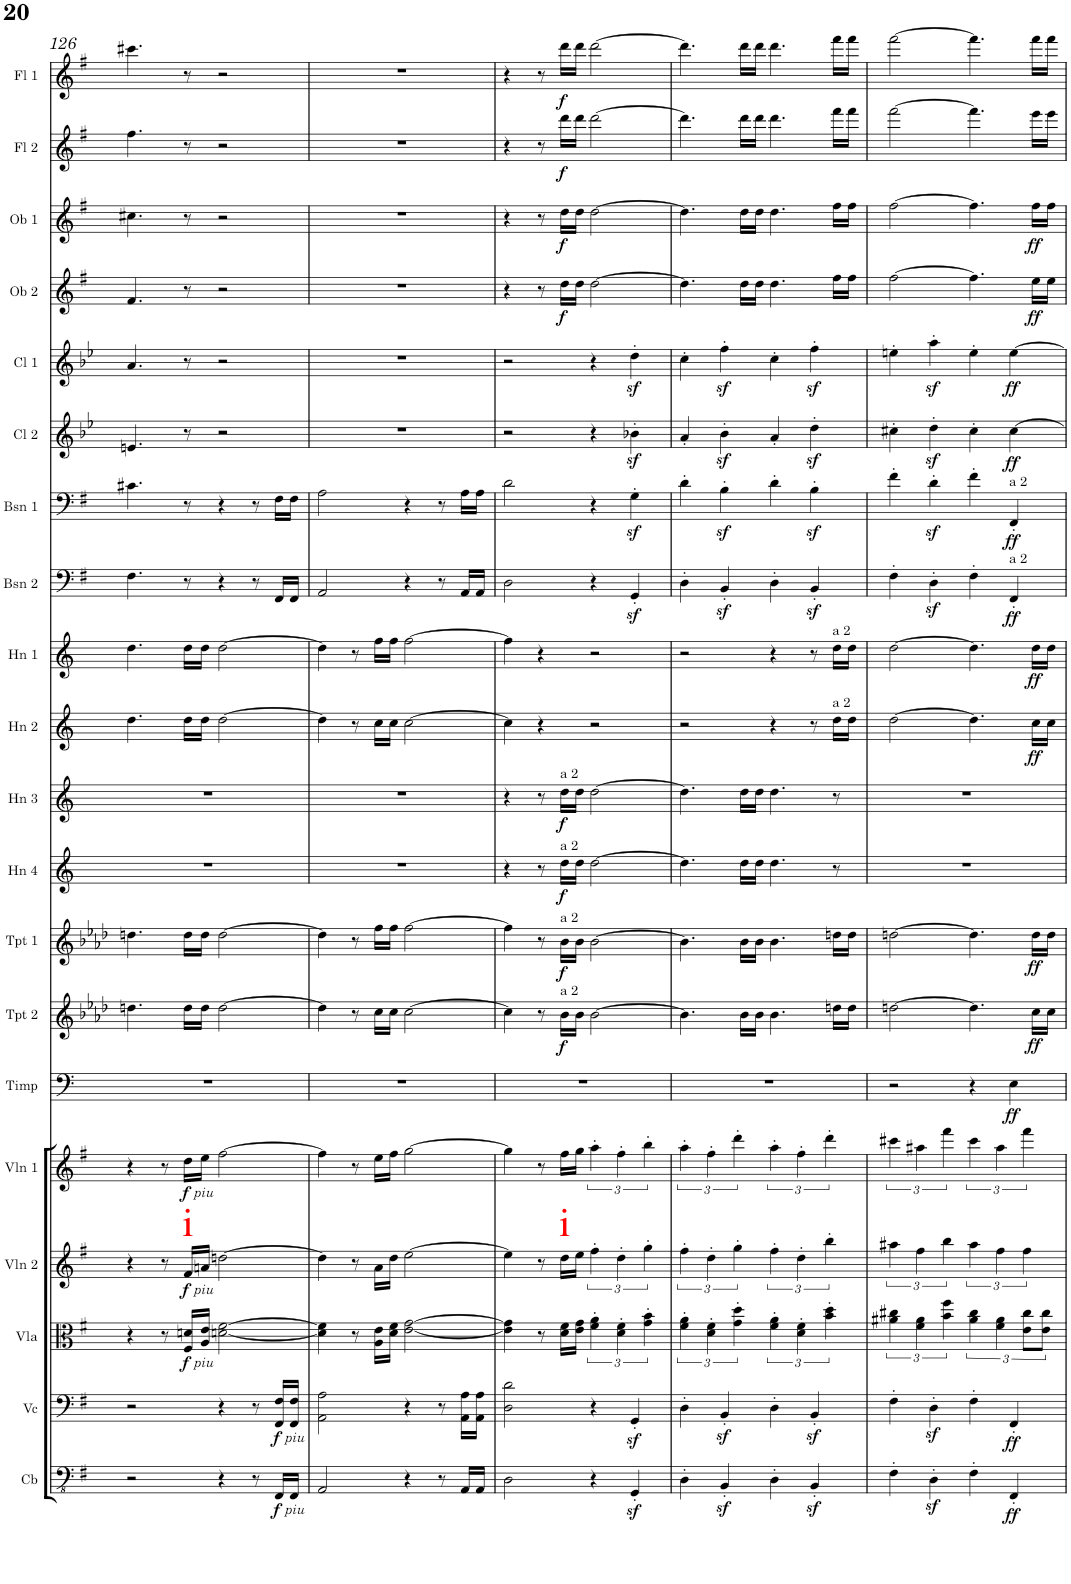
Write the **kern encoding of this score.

**kern	**dynam	**kern	**dynam	**kern	**dynam	**kern	**dynam	**kern	**text	**dynam	**kern	**dynam	**kern	**dynam	**kern	**dynam	**kern	**dynam	**kern	**dynam	**kern	**dynam	**kern	**dynam	**kern	**dynam	**kern	**dynam	**kern	**dynam	**kern	**dynam	**kern	**dynam	**kern	**dynam	**kern	**dynam	**kern	**dynam
*part20	*part20	*part19	*part19	*part18	*part18	*part17	*part17	*part16	*part16	*part16	*part15	*part15	*part14	*part14	*part13	*part13	*part12	*part12	*part11	*part11	*part10	*part10	*part9	*part9	*part8	*part8	*part7	*part7	*part6	*part6	*part5	*part5	*part4	*part4	*part3	*part3	*part2	*part2	*part1	*part1
*staff20	*staff20	*staff19	*staff19	*staff18	*staff18	*staff17	*staff17	*staff16	*staff16	*staff16	*staff15	*staff15	*staff14	*staff14	*staff13	*staff13	*staff12	*staff12	*staff11	*staff11	*staff10	*staff10	*staff9	*staff9	*staff8	*staff8	*staff7	*staff7	*staff6	*staff6	*staff5	*staff5	*staff4	*staff4	*staff3	*staff3	*staff2	*staff2	*staff1	*staff1
*I"Contrabass	*	*I"Violoncello	*	*I"Viola	*	*I"Violin 2	*	*I"Violin 1	*	*	*I"Timpani	*	*I"E Trumpet 2	*	*I"E Trumpet 1	*	*I"C Horn 4	*	*I"C Horn 3	*	*I"E Horn 2	*	*I"E Horn 1	*	*I"Bassoon 2	*	*I"Bassoon 1	*	*I"A Clarinet 2	*	*I"A Clarinet 1	*	*I"Oboe 2	*	*I"Oboe 1	*	*I"Flute 2	*	*I"Flute 1	*
*I'Cb	*	*I'Vc	*	*I'Vla	*	*I'Vln 2	*	*I'Vln 1	*	*	*I'Timp	*	*I'Tpt 2	*	*I'Tpt 1	*	*I'Hn 4	*	*I'Hn 3	*	*I'Hn 2	*	*I'Hn 1	*	*I'Bsn 2	*	*I'Bsn 1	*	*I'Cl 2	*	*I'Cl 1	*	*I'Ob 2	*	*I'Ob 1	*	*I'Fl 2	*	*I'Fl 1	*
!!LO:PB:g=z
*clefFv4	*	*clefF4	*	*clefC3	*	*clefG2	*	*clefG2	*	*	*clefF4	*	*clefG2	*	*clefG2	*	*clefG2	*	*clefG2	*	*clefG2	*	*clefG2	*	*clefF4	*	*clefF4	*	*clefG2	*	*clefG2	*	*clefG2	*	*clefG2	*	*clefG2	*	*clefG2	*
*Trd7c12	*	*	*	*	*	*	*	*	*	*	*	*	*Trd-2c-4	*	*Trd-2c-4	*	*Trd7c12	*	*Trd7c12	*	*Trd5c8	*	*Trd5c8	*	*	*	*	*	*Trd2c3	*	*Trd2c3	*	*	*	*	*	*	*	*	*
*k[f#]	*	*k[f#]	*	*k[f#]	*	*k[f#]	*	*k[f#]	*	*	*k[]	*	*k[b-e-a-d-]	*	*k[b-e-a-d-]	*	*k[]	*	*k[]	*	*k[]	*	*k[]	*	*k[f#]	*	*k[f#]	*	*k[b-e-]	*	*k[b-e-]	*	*k[f#]	*	*k[f#]	*	*k[f#]	*	*k[f#]	*
*M2/2	*	*M2/2	*	*M2/2	*	*M2/2	*	*M2/2	*	*	*M2/2	*	*M2/2	*	*M2/2	*	*M2/2	*	*M2/2	*	*M2/2	*	*M2/2	*	*M2/2	*	*M2/2	*	*M2/2	*	*M2/2	*	*M2/2	*	*M2/2	*	*M2/2	*	*M2/2	*
*met(c|)	*	*met(c|)	*	*met(c|)	*	*met(c|)	*	*met(c|)	*	*	*met(c|)	*	*met(c|)	*	*met(c|)	*	*met(c|)	*	*met(c|)	*	*met(c|)	*	*met(c|)	*	*met(c|)	*	*met(c|)	*	*met(c|)	*	*met(c|)	*	*met(c|)	*	*met(c|)	*	*met(c|)	*	*met(c|)	*
=126	=126	=126	=126	=126	=126	=126	=126	=126	=126	=126	=126	=126	=126	=126	=126	=126	=126	=126	=126	=126	=126	=126	=126	=126	=126	=126	=126	=126	=126	=126	=126	=126	=126	=126	=126	=126	=126	=126	=126	=126
2r	.	2r	.	4r	.	4r	.	4r	.	.	1r	.	4.ddn\	.	4.ddn\	.	1r	.	1r	.	4.dd\	.	4.dd\	.	4.F#\	.	4.c#X\	.	4.en/	.	4.a/	.	4.f#/	.	4.cc#X\	.	4.ff#\	.	4.ccc#X\	.
.	.	.	.	8r	.	8r	.	8r	.	.	.	.	.	.	.	.	.	.	.	.	.	.	.	.	.	.	.	.	.	.	.	.	.	.	.	.	.	.	.	.
!	!	!	!	!	!	!	!	!LO:TX:b:i:t=piu	!	!	!	!	!	!	!	!	!	!	!	!	!	!	!	!	!	!	!	!	!	!	!	!	!	!	!	!	!	!	!	!
!	!	!	!	!	!	!LO:TX:b:i:t=piu	!	!	!	!	!	!	!	!	!	!	!	!	!	!	!	!	!	!	!	!	!	!	!	!	!	!	!	!	!	!	!	!	!	!
!	!	!	!	!LO:TX:b:i:t=piu	!	!	!	!	!	!	!	!	!	!	!	!	!	!	!	!	!	!	!	!	!	!	!	!	!	!	!	!	!	!	!	!	!	!	!	!
!	!	!	!	!	!LO:DY:b	!	!LO:DY:b	!	!LO:LY:b:color=#FF0000	!LO:DY:b	!	!	!	!	!	!	!	!	!	!	!	!	!	!	!	!	!	!	!	!	!	!	!	!	!	!	!	!	!	!
.	.	.	.	16F#/ 16dn/LL	f	16f#/LL	f	16dd\LL	i	f	.	.	16dd\LL	.	16dd\LL	.	.	.	.	.	16dd\LL	.	16dd\LL	.	8r	.	8r	.	8r	.	8r	.	8r	.	8r	.	8r	.	8r	.
.	.	.	.	16A/ 16e/JJ	.	16an/JJ	.	16ee\JJ	.	.	.	.	16dd\JJ	.	16dd\JJ	.	.	.	.	.	16dd\JJ	.	16dd\JJ	.	.	.	.	.	.	.	.	.	.	.	.	.	.	.	.	.
4r	.	4r	.	[2dn\ [2f#\	.	[2ddn\	.	[2ff#\	.	.	.	.	[2dd\	.	[2dd\	.	.	.	.	.	[2dd\	.	[2dd\	.	4r	.	4r	.	2r	.	2r	.	2r	.	2r	.	2r	.	2r	.
8r	.	8r	.	.	.	.	.	.	.	.	.	.	.	.	.	.	.	.	.	.	.	.	.	.	8r	.	8r	.	.	.	.	.	.	.	.	.	.	.	.	.
!	!	!LO:TX:b:i:t=piu	!	!	!	!	!	!	!	!	!	!	!	!	!	!	!	!	!	!	!	!	!	!	!	!	!	!	!	!	!	!	!	!	!	!	!	!	!	!
!LO:TX:b:i:t=piu	!	!	!	!	!	!	!	!	!	!	!	!	!	!	!	!	!	!	!	!	!	!	!	!	!	!	!	!	!	!	!	!	!	!	!	!	!	!	!	!
!	!LO:DY:b	!	!LO:DY:b	!	!	!	!	!	!	!	!	!	!	!	!	!	!	!	!	!	!	!	!	!	!	!	!	!	!	!	!	!	!	!	!	!	!	!	!	!
16FFF#/LL	f	16FF#/ 16F#/LL	f	.	.	.	.	.	.	.	.	.	.	.	.	.	.	.	.	.	.	.	.	.	16FF#/LL	.	16F#\LL	.	.	.	.	.	.	.	.	.	.	.	.	.
16FFF#/JJ	.	16FF#/ 16F#/JJ	.	.	.	.	.	.	.	.	.	.	.	.	.	.	.	.	.	.	.	.	.	.	16FF#/JJ	.	16F#\JJ	.	.	.	.	.	.	.	.	.	.	.	.	.
=127	=127	=127	=127	=127	=127	=127	=127	=127	=127	=127	=127	=127	=127	=127	=127	=127	=127	=127	=127	=127	=127	=127	=127	=127	=127	=127	=127	=127	=127	=127	=127	=127	=127	=127	=127	=127	=127	=127	=127	=127
2AAA/	.	2AA\ 2A\	.	4d\] 4f#\]	.	4dd\]	.	4ff#\]	.	.	1r	.	4dd\]	.	4dd\]	.	1r	.	1r	.	4dd\]	.	4dd\]	.	2AA/	.	2A\	.	1r	.	1r	.	1r	.	1r	.	1r	.	1r	.
.	.	.	.	8r	.	8r	.	8r	.	.	.	.	8r	.	8r	.	.	.	.	.	8r	.	8r	.	.	.	.	.	.	.	.	.	.	.	.	.	.	.	.	.
.	.	.	.	16A\ 16e\LL	.	16a\LL	.	16ee\LL	.	.	.	.	16cc\LL	.	16ff\LL	.	.	.	.	.	16cc\LL	.	16ff\LL	.	.	.	.	.	.	.	.	.	.	.	.	.	.	.	.	.
.	.	.	.	16d\ 16f#\JJ	.	16dd\JJ	.	16ff#\JJ	.	.	.	.	16cc\JJ	.	16ff\JJ	.	.	.	.	.	16cc\JJ	.	16ff\JJ	.	.	.	.	.	.	.	.	.	.	.	.	.	.	.	.	.
4r	.	4r	.	[2e\ [2g\	.	[2ee\	.	[2gg\	.	.	.	.	[2cc\	.	[2ff\	.	.	.	.	.	[2cc\	.	[2ff\	.	4r	.	4r	.	.	.	.	.	.	.	.	.	.	.	.	.
8r	.	8r	.	.	.	.	.	.	.	.	.	.	.	.	.	.	.	.	.	.	.	.	.	.	8r	.	8r	.	.	.	.	.	.	.	.	.	.	.	.	.
16AAA/LL	.	16AA\ 16A\LL	.	.	.	.	.	.	.	.	.	.	.	.	.	.	.	.	.	.	.	.	.	.	16AA/LL	.	16A\LL	.	.	.	.	.	.	.	.	.	.	.	.	.
16AAA/JJ	.	16AA\ 16A\JJ	.	.	.	.	.	.	.	.	.	.	.	.	.	.	.	.	.	.	.	.	.	.	16AA/JJ	.	16A\JJ	.	.	.	.	.	.	.	.	.	.	.	.	.
=128	=128	=128	=128	=128	=128	=128	=128	=128	=128	=128	=128	=128	=128	=128	=128	=128	=128	=128	=128	=128	=128	=128	=128	=128	=128	=128	=128	=128	=128	=128	=128	=128	=128	=128	=128	=128	=128	=128	=128	=128
2DD\	.	2D\ 2d\	.	4e\] 4g\]	.	4ee\]	.	4gg\]	.	.	1r	.	4cc\]	.	4ff\]	.	4r	.	4r	.	4cc\]	.	4ff\]	.	2D\	.	2d\	.	2r	.	2r	.	4r	.	4r	.	4r	.	4r	.
.	.	.	.	8r	.	8r	.	8r	.	.	.	.	8r	.	8r	.	8r	.	8r	.	4r	.	4r	.	.	.	.	.	.	.	.	.	8r	.	8r	.	8r	.	8r	.
!	!	!	!	!	!	!	!	!	!	!	!	!	!	!	!	!	!	!	!LO:TX:a:t=a 2	!	!	!	!	!	!	!	!	!	!	!	!	!	!	!	!	!	!	!	!	!
!	!	!	!	!	!	!	!	!	!	!	!	!	!	!	!	!	!LO:TX:a:t=a 2	!	!	!	!	!	!	!	!	!	!	!	!	!	!	!	!	!	!	!	!	!	!	!
!	!	!	!	!	!	!	!	!	!	!	!	!	!	!	!LO:TX:a:t=a 2	!	!	!	!	!	!	!	!	!	!	!	!	!	!	!	!	!	!	!	!	!	!	!	!	!
!	!	!	!	!	!	!	!	!	!	!	!	!	!LO:TX:a:t=a 2	!	!	!	!	!	!	!	!	!	!	!	!	!	!	!	!	!	!	!	!	!	!	!	!	!	!	!
!	!	!	!	!	!	!	!	!	!LO:LY:b:color=#FF0000	!	!	!	!	!LO:DY:b	!	!LO:DY:b	!	!LO:DY:b	!	!LO:DY:b	!	!	!	!	!	!	!	!	!	!	!	!	!	!LO:DY:b	!	!LO:DY:b	!	!LO:DY:b	!	!LO:DY:b
.	.	.	.	16d\ 16f#\LL	.	16dd\LL	.	16ff#\LL	i	.	.	.	16b-\LL	f	16b-\LL	f	16dd\LL	f	16dd\LL	f	.	.	.	.	.	.	.	.	.	.	.	.	16dd\LL	f	16dd\LL	f	16ddd\LL	f	16ddd\LL	f
.	.	.	.	16e\ 16g\JJ	.	16ee\JJ	.	16gg\JJ	.	.	.	.	16b-\JJ	.	16b-\JJ	.	16dd\JJ	.	16dd\JJ	.	.	.	.	.	.	.	.	.	.	.	.	.	16dd\JJ	.	16dd\JJ	.	16ddd\JJ	.	16ddd\JJ	.
4r	.	4r	.	6f#\' 6a\'	.	6ff#'\	.	6aa'\	.	.	.	.	[2b-\	.	[2b-\	.	[2dd\	.	[2dd\	.	2r	.	2r	.	4r	.	4r	.	4r	.	4r	.	[2dd\	.	[2dd\	.	[2ddd\	.	[2ddd\	.
.	.	.	.	6d\' 6f#\'	.	6dd'\	.	6ff#'\	.	.	.	.	.	.	.	.	.	.	.	.	.	.	.	.	.	.	.	.	.	.	.	.	.	.	.	.	.	.	.	.
4GGGz<'/	.	4GGz<'/	.	.	.	.	.	.	.	.	.	.	.	.	.	.	.	.	.	.	.	.	.	.	4GGz<'/	.	4Gz<'\	.	4b-Xz<'\	.	4ddz<'\	.	.	.	.	.	.	.	.	.
.	.	.	.	6g\' 6b\'	.	6gg'\	.	6bb'\	.	.	.	.	.	.	.	.	.	.	.	.	.	.	.	.	.	.	.	.	.	.	.	.	.	.	.	.	.	.	.	.
=129	=129	=129	=129	=129	=129	=129	=129	=129	=129	=129	=129	=129	=129	=129	=129	=129	=129	=129	=129	=129	=129	=129	=129	=129	=129	=129	=129	=129	=129	=129	=129	=129	=129	=129	=129	=129	=129	=129	=129	=129
4DD'\	.	4D'\	.	6f#\' 6a\'	.	6ff#'\	.	6aa'\	.	.	1r	.	4.b-\]	.	4.b-\]	.	4.dd\]	.	4.dd\]	.	2r	.	2r	.	4D'\	.	4d'\	.	4a'/	.	4cc'\	.	4.dd\]	.	4.dd\]	.	4.ddd\]	.	4.ddd\]	.
.	.	.	.	6d\' 6f#\'	.	6dd'\	.	6ff#'\	.	.	.	.	.	.	.	.	.	.	.	.	.	.	.	.	.	.	.	.	.	.	.	.	.	.	.	.	.	.	.	.
4BBBz<'/	.	4BBz<'/	.	.	.	.	.	.	.	.	.	.	.	.	.	.	.	.	.	.	.	.	.	.	4BBz<'/	.	4Bz<'\	.	4b-z<'\	.	4ffz<'\	.	.	.	.	.	.	.	.	.
.	.	.	.	6g\' 6dd\'	.	6gg'\	.	6ddd'\	.	.	.	.	.	.	.	.	.	.	.	.	.	.	.	.	.	.	.	.	.	.	.	.	.	.	.	.	.	.	.	.
.	.	.	.	.	.	.	.	.	.	.	.	.	16b-\LL	.	16b-\LL	.	16dd\LL	.	16dd\LL	.	.	.	.	.	.	.	.	.	.	.	.	.	16dd\LL	.	16dd\LL	.	16ddd\LL	.	16ddd\LL	.
.	.	.	.	.	.	.	.	.	.	.	.	.	16b-\JJ	.	16b-\JJ	.	16dd\JJ	.	16dd\JJ	.	.	.	.	.	.	.	.	.	.	.	.	.	16dd\JJ	.	16dd\JJ	.	16ddd\JJ	.	16ddd\JJ	.
4DD'\	.	4D'\	.	6f#\' 6a\'	.	6ff#'\	.	6aa'\	.	.	.	.	4.b-\	.	4.b-\	.	4.dd\	.	4.dd\	.	4r	.	4r	.	4D'\	.	4d'\	.	4a'/	.	4cc'\	.	4.dd\	.	4.dd\	.	4.ddd\	.	4.ddd\	.
.	.	.	.	6d\' 6f#\'	.	6dd'\	.	6ff#'\	.	.	.	.	.	.	.	.	.	.	.	.	.	.	.	.	.	.	.	.	.	.	.	.	.	.	.	.	.	.	.	.
4BBBz<'/	.	4BBz<'/	.	.	.	.	.	.	.	.	.	.	.	.	.	.	.	.	.	.	8r	.	8r	.	4BBz<'/	.	4Bz<'\	.	4ddz<'\	.	4ffz<'\	.	.	.	.	.	.	.	.	.
.	.	.	.	6b\' 6dd\'	.	6bb'\	.	6ddd'\	.	.	.	.	.	.	.	.	.	.	.	.	.	.	.	.	.	.	.	.	.	.	.	.	.	.	.	.	.	.	.	.
!	!	!	!	!	!	!	!	!	!	!	!	!	!	!	!	!	!	!	!	!	!	!	!LO:TX:a:t=a 2	!	!	!	!	!	!	!	!	!	!	!	!	!	!	!	!	!
!	!	!	!	!	!	!	!	!	!	!	!	!	!	!	!	!	!	!	!	!	!LO:TX:a:t=a 2	!	!	!	!	!	!	!	!	!	!	!	!	!	!	!	!	!	!	!
.	.	.	.	.	.	.	.	.	.	.	.	.	16ddn\LL	.	16ddn\LL	.	8r	.	8r	.	16dd\LL	.	16dd\LL	.	.	.	.	.	.	.	.	.	16ff#\LL	.	16ff#\LL	.	16fff#\LL	.	16fff#\LL	.
.	.	.	.	.	.	.	.	.	.	.	.	.	16dd\JJ	.	16dd\JJ	.	.	.	.	.	16dd\JJ	.	16dd\JJ	.	.	.	.	.	.	.	.	.	16ff#\JJ	.	16ff#\JJ	.	16fff#\JJ	.	16fff#\JJ	.
=130	=130	=130	=130	=130	=130	=130	=130	=130	=130	=130	=130	=130	=130	=130	=130	=130	=130	=130	=130	=130	=130	=130	=130	=130	=130	=130	=130	=130	=130	=130	=130	=130	=130	=130	=130	=130	=130	=130	=130	=130
4FF#'\	.	4F#'\	.	6a#X\ 6cc#X\	.	6aa#X\	.	6ccc#X\	.	.	2r	.	[2ddn\	.	[2ddn\	.	1r	.	1r	.	[2dd\	.	[2dd\	.	4F#'\	.	4f#'\	.	4cc#X'\	.	4een'\	.	[2ff#\	.	[2ff#\	.	[2fff#\	.	[2fff#\	.
.	.	.	.	6f#\ 6a#\	.	6ff#\	.	6aa#X\	.	.	.	.	.	.	.	.	.	.	.	.	.	.	.	.	.	.	.	.	.	.	.	.	.	.	.	.	.	.	.	.
4DDz<'\	.	4Dz<'\	.	.	.	.	.	.	.	.	.	.	.	.	.	.	.	.	.	.	.	.	.	.	4Dz<'\	.	4dz<'\	.	4ddz<'\	.	4aaz<'\	.	.	.	.	.	.	.	.	.
.	.	.	.	6b\ 6ff#\	.	6bb\	.	6fff#\	.	.	.	.	.	.	.	.	.	.	.	.	.	.	.	.	.	.	.	.	.	.	.	.	.	.	.	.	.	.	.	.
4FF#'\	.	4F#'\	.	6a#\ 6cc#\	.	6aa#\	.	6ccc#\	.	.	4r	.	4.dd\]	.	4.dd\]	.	.	.	.	.	4.dd\]	.	4.dd\]	.	4F#'\	.	4f#'\	.	4cc#'\	.	4ee'\	.	4.ff#\]	.	4.ff#\]	.	4.fff#\]	.	4.fff#\]	.
.	.	.	.	6f#\ 6a#\	.	6ff#\	.	6aa#\	.	.	.	.	.	.	.	.	.	.	.	.	.	.	.	.	.	.	.	.	.	.	.	.	.	.	.	.	.	.	.	.
!	!	!	!	!	!	!	!	!	!	!	!	!	!	!	!	!	!	!	!	!	!	!	!	!	!	!	!LO:TX:a:t=a 2	!	!	!	!	!	!	!	!	!	!	!	!	!
!	!	!	!	!	!	!	!	!	!	!	!	!	!	!	!	!	!	!	!	!	!	!	!	!	!LO:TX:a:t=a 2	!	!	!	!	!	!	!	!	!	!	!	!	!	!	!
!	!LO:DY:b	!	!LO:DY:b	!	!	!	!	!	!	!	!	!LO:DY:b	!	!	!	!	!	!	!	!	!	!	!	!	!	!LO:DY:b	!	!LO:DY:b	!	!LO:DY:b	!	!LO:DY:b	!	!	!	!	!	!	!	!
4FFF#'/	ff	4FF#'/	ff	.	.	.	.	.	.	.	4E\	ff	.	.	.	.	.	.	.	.	.	.	.	.	4FF#'/	ff	4FF#'/	ff	[4cc#\	ff	[4ee\	ff	.	.	.	.	.	.	.	.
.	.	.	.	12e\ 12cc#\L	.	6ff#\	.	6fff#\	.	.	.	.	.	.	.	.	.	.	.	.	.	.	.	.	.	.	.	.	.	.	.	.	.	.	.	.	.	.	.	.
!	!	!	!	!	!	!	!	!	!	!	!	!	!	!LO:DY:b	!	!LO:DY:b	!	!	!	!	!	!LO:DY:b	!	!LO:DY:b	!	!	!	!	!	!	!	!	!	!LO:DY:b	!	!LO:DY:b	!	!	!	!
.	.	.	.	.	.	.	.	.	.	.	.	.	16cc\LL	ff	16dd\LL	ff	.	.	.	.	16cc\LL	ff	16dd\LL	ff	.	.	.	.	.	.	.	.	16ee\LL	ff	16ff#\LL	ff	16eee\LL	.	16fff#\LL	.
.	.	.	.	12e\ 12cc#\J	.	.	.	.	.	.	.	.	.	.	.	.	.	.	.	.	.	.	.	.	.	.	.	.	.	.	.	.	.	.	.	.	.	.	.	.
.	.	.	.	.	.	.	.	.	.	.	.	.	16cc\JJ	.	16dd\JJ	.	.	.	.	.	16cc\JJ	.	16dd\JJ	.	.	.	.	.	.	.	.	.	16ee\JJ	.	16ff#\JJ	.	16eee\JJ	.	16fff#\JJ	.
=	=	=	=	=	=	=	=	=	=	=	=	=	=	=	=	=	=	=	=	=	=	=	=	=	=	=	=	=	=	=	=	=	=	=	=	=	=	=	=	=
*-	*-	*-	*-	*-	*-	*-	*-	*-	*-	*-	*-	*-	*-	*-	*-	*-	*-	*-	*-	*-	*-	*-	*-	*-	*-	*-	*-	*-	*-	*-	*-	*-	*-	*-	*-	*-	*-	*-	*-	*-
